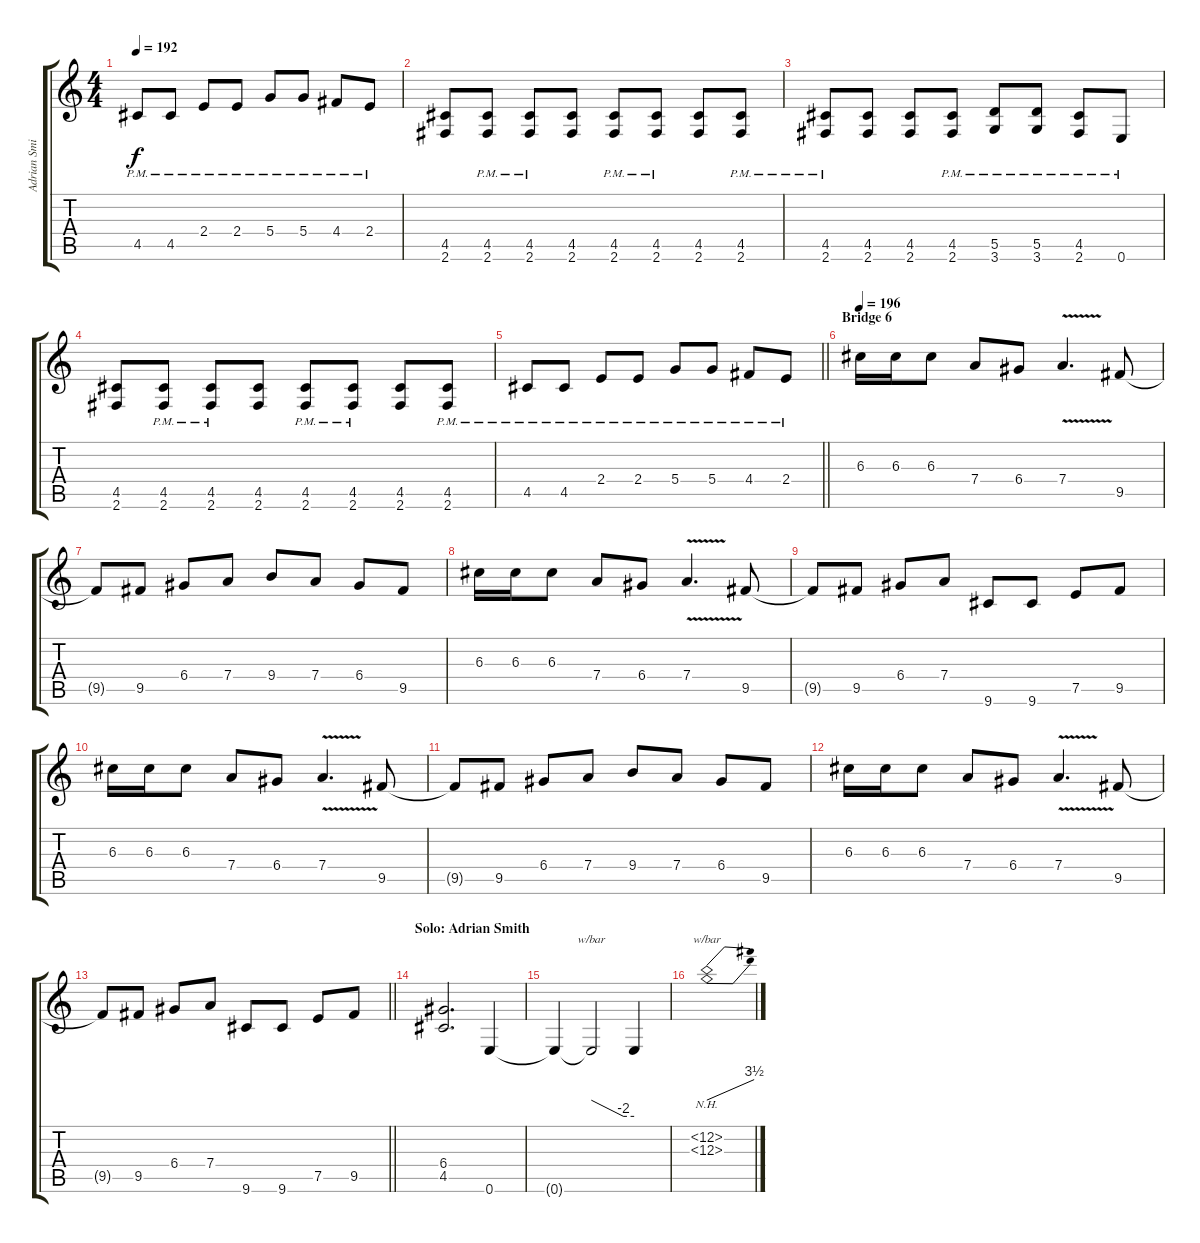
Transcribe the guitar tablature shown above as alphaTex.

\track ("Adrian Smith" "Adrian Smi") {instrument overdrivenguitar}
\staff {score tabs}
\tuning (E4 B3 G3 D3 A2 E2) {hide}
\ts (4 4)
\tempo 192
\clef g2
\ks c
4.5{pm}.8{dy f} 4.5{pm}.8 2.4{pm}.8 2.4{pm}.8 5.4{pm}.8 5.4{pm}.8 4.4{pm}.8 2.4{pm}.8 |
(4.5 2.6).8 (4.5{pm} 2.6{pm}).8 (4.5{pm} 2.6{pm}).8 (4.5 2.6).8 (4.5{pm} 2.6{pm}).8 (4.5{pm} 2.6{pm}).8 (4.5 2.6).8 (4.5{pm} 2.6{pm}).8 |
(4.5{pm} 2.6{pm}).8 (4.5 2.6).8 (4.5 2.6).8 (4.5{pm} 2.6{pm}).8 (5.5{pm} 3.6{pm}).8 (5.5{pm} 3.6{pm}).8 (4.5{pm} 2.6{pm}).8 0.6{pm}.8 |
(4.5 2.6).8 (4.5{pm} 2.6{pm}).8 (4.5{pm} 2.6{pm}).8 (4.5 2.6).8 (4.5{pm} 2.6{pm}).8 (4.5{pm} 2.6{pm}).8 (4.5 2.6).8 (4.5{pm} 2.6{pm}).8 |
\barLineRight lightlight
4.5{pm}.8 4.5{pm}.8 2.4{pm}.8 2.4{pm}.8 5.4{pm}.8 5.4{pm}.8 4.4{pm}.8 2.4{pm}.8 |
\section ("" "Bridge 6")
\tempo 196
6.3.16 6.3.16 6.3.8 7.4.8 6.4.8 7.4{v}.4{d} 9.5.8 |
9.5{t}.8 9.5.8 6.4.8 7.4.8 9.4.8 7.4.8 6.4.8 9.5.8 |
6.3.16 6.3.16 6.3.8 7.4.8 6.4.8 7.4{v}.4{d} 9.5.8 |
9.5{t}.8 9.5.8 6.4.8 7.4.8 9.6.8 9.6.8 7.5.8 9.5.8 |
6.3.16 6.3.16 6.3.8 7.4.8 6.4.8 7.4{v}.4{d} 9.5.8 |
9.5{t}.8 9.5.8 6.4.8 7.4.8 9.4.8 7.4.8 6.4.8 9.5.8 |
6.3.16 6.3.16 6.3.8 7.4.8 6.4.8 7.4{v}.4{d} 9.5.8 |
\barLineRight lightlight
9.5{t}.8 9.5.8 6.4.8 7.4.8 9.6.8 9.6.8 7.5.8 9.5.8 |
\section ("" "Solo: Adrian Smith")
(6.4 4.5).2{d} 0.6.4 |
0.6{t}.4 0.6{t}.2{tbe (custom default 0 0 45 -8 60 -8)} 0.6{t}.4 |
(12.2{nh} 12.3{nh}).1{tbe (dive default 0 0 60 14)}
